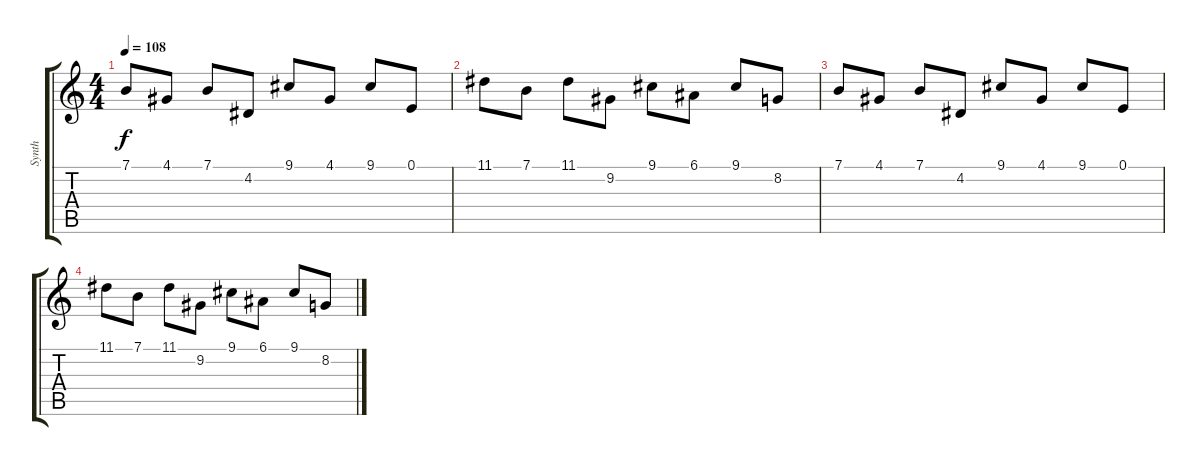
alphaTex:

\track ("Synth" "Synth") {instrument stringensemble1}
\staff {score tabs}
\tuning (E4 B3 G3 D3 A2 E2) {hide}
\ts (4 4)
\tempo 108
\clef g2
\ks c
7.1.8{dy f} 4.1.8 7.1.8 4.2.8 9.1.8 4.1.8 9.1.8 0.1.8 |
11.1.8 7.1.8 11.1.8 9.2.8 9.1.8 6.1.8 9.1.8 8.2.8 |
7.1.8 4.1.8 7.1.8 4.2.8 9.1.8 4.1.8 9.1.8 0.1.8 |
11.1.8 7.1.8 11.1.8 9.2.8 9.1.8 6.1.8 9.1.8 8.2.8
